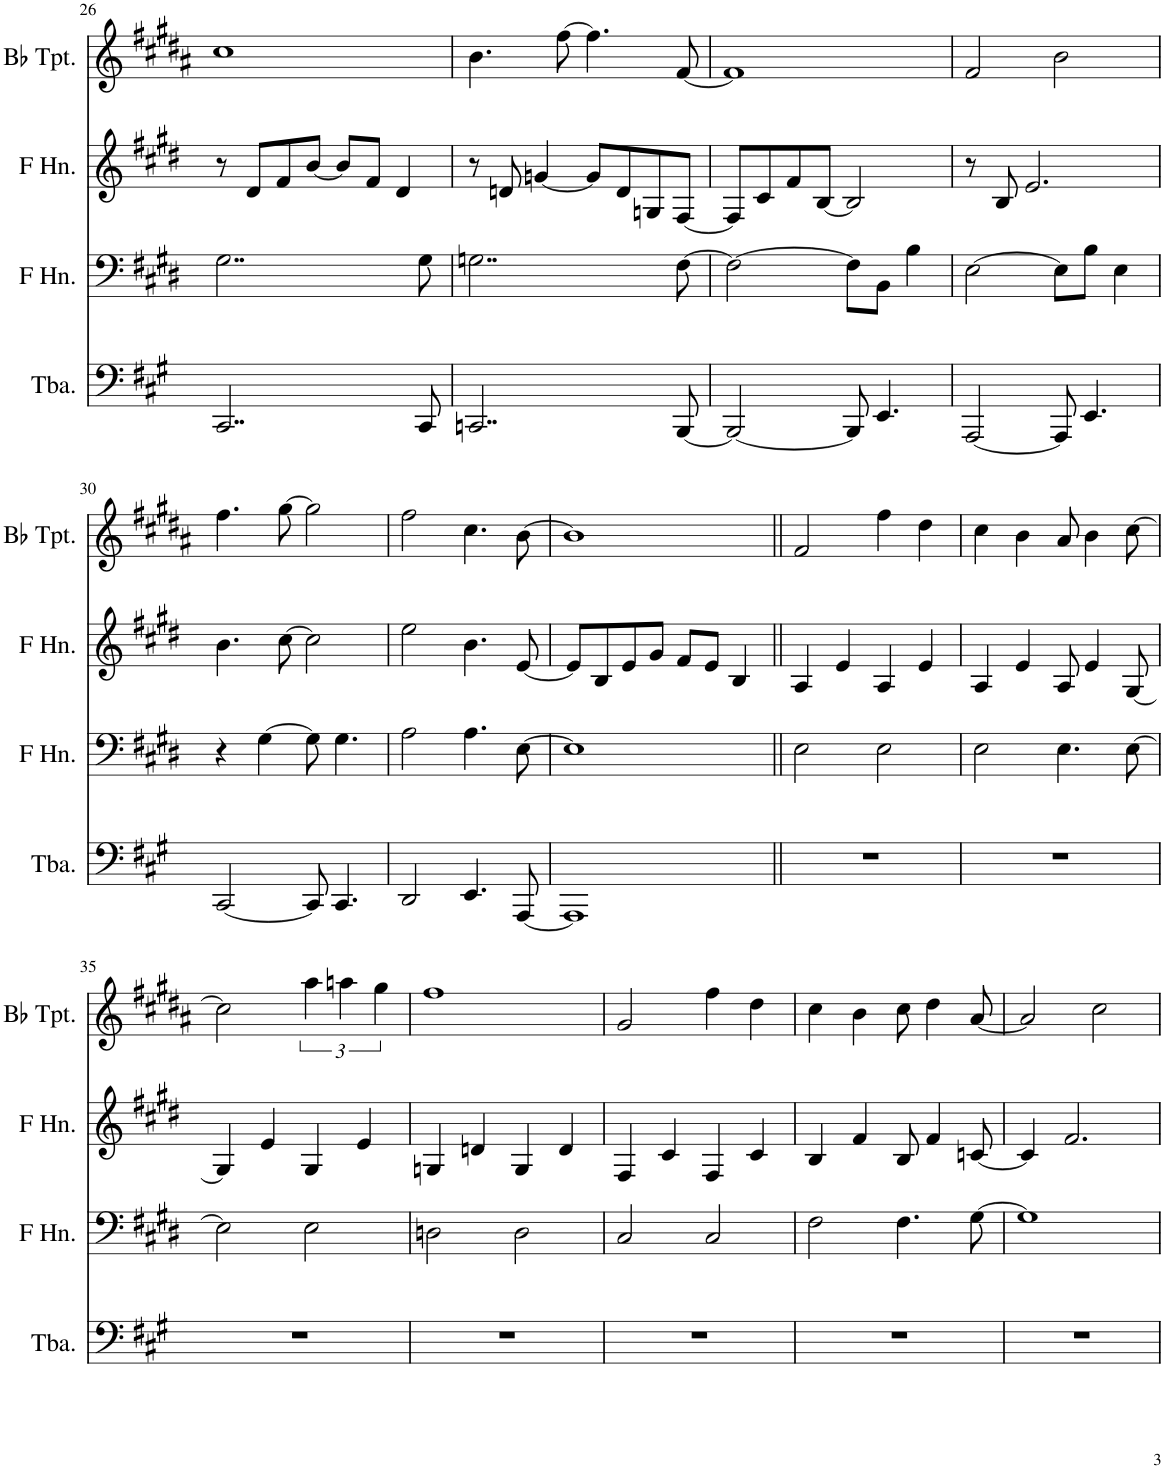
**kern	**kern	**kern	**kern
*part4	*part3	*part2	*part1
*staff4	*staff3	*staff2	*staff1
*I"Tuba	*I"Horn in F	*I"Horn in F	*I"Bb Trumpet
*I'Tba.	*	*	*I'Bb Tpt.
!!LO:PB:g=z
*clefF4	*clefF4	*clefG2	*clefG2
*	*Trd4c7	*Trd4c7	*Trd1c2
*k[f#c#g#]	*k[f#c#g#d#]	*k[f#c#g#d#]	*k[f#c#g#d#a#]
*M4/4	*M4/4	*M4/4	*M4/4
=26	=26	=26	=26
2..CC#/	2..G#\	8r	1cc#
.	.	8d#/L	.
.	.	8f#/	.
.	.	[8b/J	.
.	.	8b/L]	.
.	.	8f#/J	.
.	.	4d#/	.
8CC#/	8G#\	.	.
=27	=27	=27	=27
2..CCn/	2..Gn\	8r	4.b\
.	.	8dn/	.
.	.	[4gn/	.
.	.	.	[8ff#\
.	.	8g/L]	4.ff#\]
.	.	8d/	.
.	.	8Gn/	.
[8BBB/	[8F#\	[8F#/J	[8f#/
=28	=28	=28	=28
2BBB/_	2F#\_	8F#/L]	1f#]
.	.	8c#/	.
.	.	8f#/	.
.	.	[8B/J	.
8BBB/]	8F#\L]	2B/]	.
4.EE/	8BB\J	.	.
.	4B\	.	.
=29	=29	=29	=29
[2AAA/	[2E\	8r	2f#/
.	.	8B/	.
.	.	2.e/	.
8AAA/]	8E\L]	.	2b\
4.EE/	8B\J	.	.
.	4E\	.	.
!!LO:LB:g=z
=30	=30	=30	=30
[2CC#/	4r	4.b\	4.ff#\
.	[4G#\	.	.
.	.	[8cc#\	[8gg#\
8CC#/]	8G#\]	2cc#\]	2gg#\]
4.CC#/	4.G#\	.	.
=31	=31	=31	=31
2DD/	2A\	2ee\	2ff#\
4.EE/	4.A\	4.b\	4.cc#\
[8AAA/	[8E\	[8e/	[8b\
=32	=32	=32	=32
1AAA]	1E]	8e/L]	1b]
.	.	8B/	.
.	.	8e/	.
.	.	8g#/J	.
.	.	8f#/L	.
.	.	8e/J	.
.	.	4B/	.
=33||	=33||	=33||	=33||
1r	2E\	4A/	2f#/
.	.	4e/	.
.	2E\	4A/	4ff#\
.	.	4e/	4dd#\
=34	=34	=34	=34
1r	2E\	4A/	4cc#\
.	.	4e/	4b\
.	4.E\	8A/	8a#/
.	.	4e/	4b\
.	[8E\	[8G#/	[8cc#\
!!LO:LB:g=z
=35	=35	=35	=35
1r	2E\]	4G#/]	2cc#\]
.	.	4e/	.
.	2E\	4G#/	6aa#\
.	.	.	6aan\
.	.	4e/	.
.	.	.	6gg#\
=36	=36	=36	=36
1r	2Dn\	4Gn/	1ff#
.	.	4dn/	.
.	2D\	4G/	.
.	.	4d/	.
=37	=37	=37	=37
1r	2C#/	4F#/	2g#/
.	.	4c#/	.
.	2C#/	4F#/	4ff#\
.	.	4c#/	4dd#\
=38	=38	=38	=38
1r	2F#\	4B/	4cc#\
.	.	4f#/	4b\
.	4.F#\	8B/	8cc#\
.	.	4f#/	4dd#\
.	[8G#\	[8cn/	[8a#/
=39	=39	=39	=39
1r	1G#]	4c/]	2a#/]
.	.	2.f#/	.
.	.	.	2cc#\
=	=	=	=
*-	*-	*-	*-
